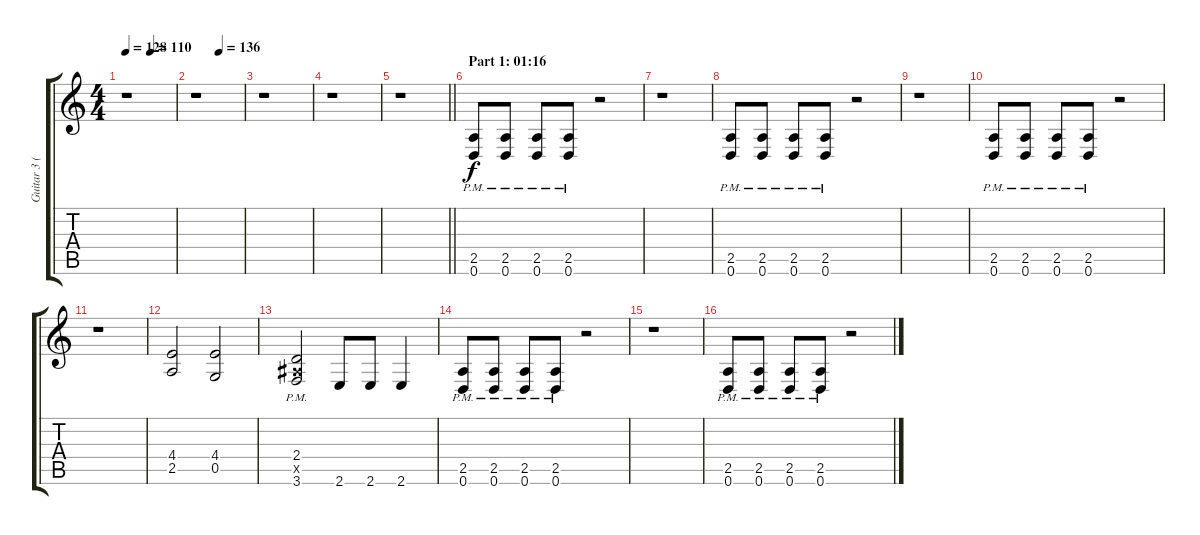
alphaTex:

\track ("Guitar 3 (Distortion)" "Guitar 3 (") {instrument distortionguitar}
\staff {score tabs}
\tuning (D4 A3 F3 C3 G2 D2) {hide}
\ts (4 4)
\tempo 128
\tempo (110 0.5)
\clef g2
\ks c
r.1{dy f} |
\tempo (136 0.5)
r.1 |
r.1 |
r.1 |
\barLineRight lightlight
r.1 |
\section ("" "Part 1: 01:16")
(2.5{pm} 0.6{pm}).8 (2.5{pm} 0.6{pm}).8 (2.5{pm} 0.6{pm}).8 (2.5{pm} 0.6{pm}).8 r.2 |
r.1 |
(2.5{pm} 0.6{pm}).8 (2.5{pm} 0.6{pm}).8 (2.5{pm} 0.6{pm}).8 (2.5{pm} 0.6{pm}).8 r.2 |
r.1 |
(2.5{pm} 0.6{pm}).8 (2.5{pm} 0.6{pm}).8 (2.5{pm} 0.6{pm}).8 (2.5{pm} 0.6{pm}).8 r.2 |
r.1 |
(4.4 2.5).2 (4.4 0.5).2 |
(2.4 3.5{pm x} 3.6).2 2.6.8 2.6.8 2.6.4 |
(2.5{pm} 0.6{pm}).8 (2.5{pm} 0.6{pm}).8 (2.5{pm} 0.6{pm}).8 (2.5{pm} 0.6{pm}).8 r.2 |
r.1 |
(2.5{pm} 0.6{pm}).8 (2.5{pm} 0.6{pm}).8 (2.5{pm} 0.6{pm}).8 (2.5{pm} 0.6{pm}).8 r.2
